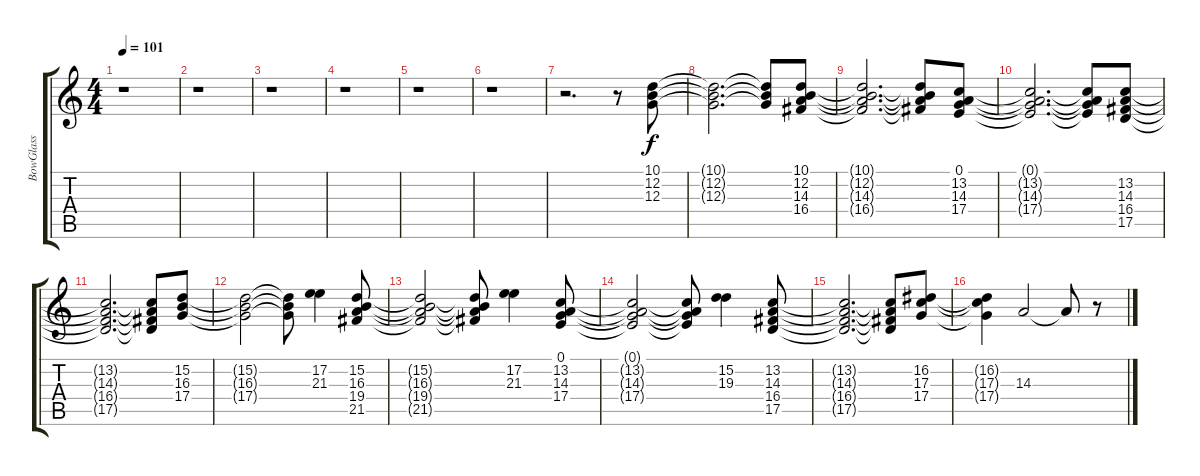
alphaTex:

\track ("BowGlass" "BowGlass") {instrument pad5bowed}
\staff {score tabs}
\tuning (E4 B3 G3 D3 A2 E2) {hide}
\ts (4 4)
\tempo 101
\clef g2
\ks c
r.1{dy f} |
r.1 |
r.1 |
r.1 |
r.1 |
r.1 |
r.2{d} r.8 (10.1 12.2 12.3).8 |
(10.1{t} 12.2{t} 12.3{t}).2{d} (10.1{t} 12.2{t} 12.3{t}).8 (10.1 12.2 14.3 16.4).8 |
(10.1{t} 12.2{t} 14.3{t} 16.4{t}).2{d} (10.1{t} 12.2{t} 14.3{t} 16.4{t}).8 (0.1 13.2 14.3 17.4).8 |
(0.1{t} 13.2{t} 14.3{t} 17.4{t}).2{d} (0.1{t} 13.2{t} 14.3{t} 17.4{t}).8 (13.2 14.3 16.4 17.5).8 |
(13.2{t} 14.3{t} 16.4{t} 17.5{t}).2{d} (13.2{t} 14.3{t} 16.4{t} 17.5{t}).8 (15.2 16.3 17.4).8 |
(15.2{t} 16.3{t} 17.4{t}).2 (15.2{t} 16.3{t} 17.4{t}).8 (17.2 21.3).4 (15.2 16.3 19.4 21.5).8 |
(15.2{t} 16.3{t} 19.4{t} 21.5{t}).2 (15.2{t} 16.3{t} 19.4{t} 21.5{t}).8 (17.2 21.3).4 (0.1 13.2 14.3 17.4).8 |
(0.1{t} 13.2{t} 14.3{t} 17.4{t}).2 (0.1{t} 13.2{t} 14.3{t} 17.4{t}).8 (15.2 19.3).4 (13.2 14.3 16.4 17.5).8 |
(13.2{t} 14.3{t} 16.4{t} 17.5{t}).2{d} (13.2{t} 14.3{t} 16.4{t} 17.5{t}).8 (16.2 17.3 17.4).8 |
(16.2{t} 17.3{t} 17.4{t}).4 14.3.2 14.3{t}.8 r.8
